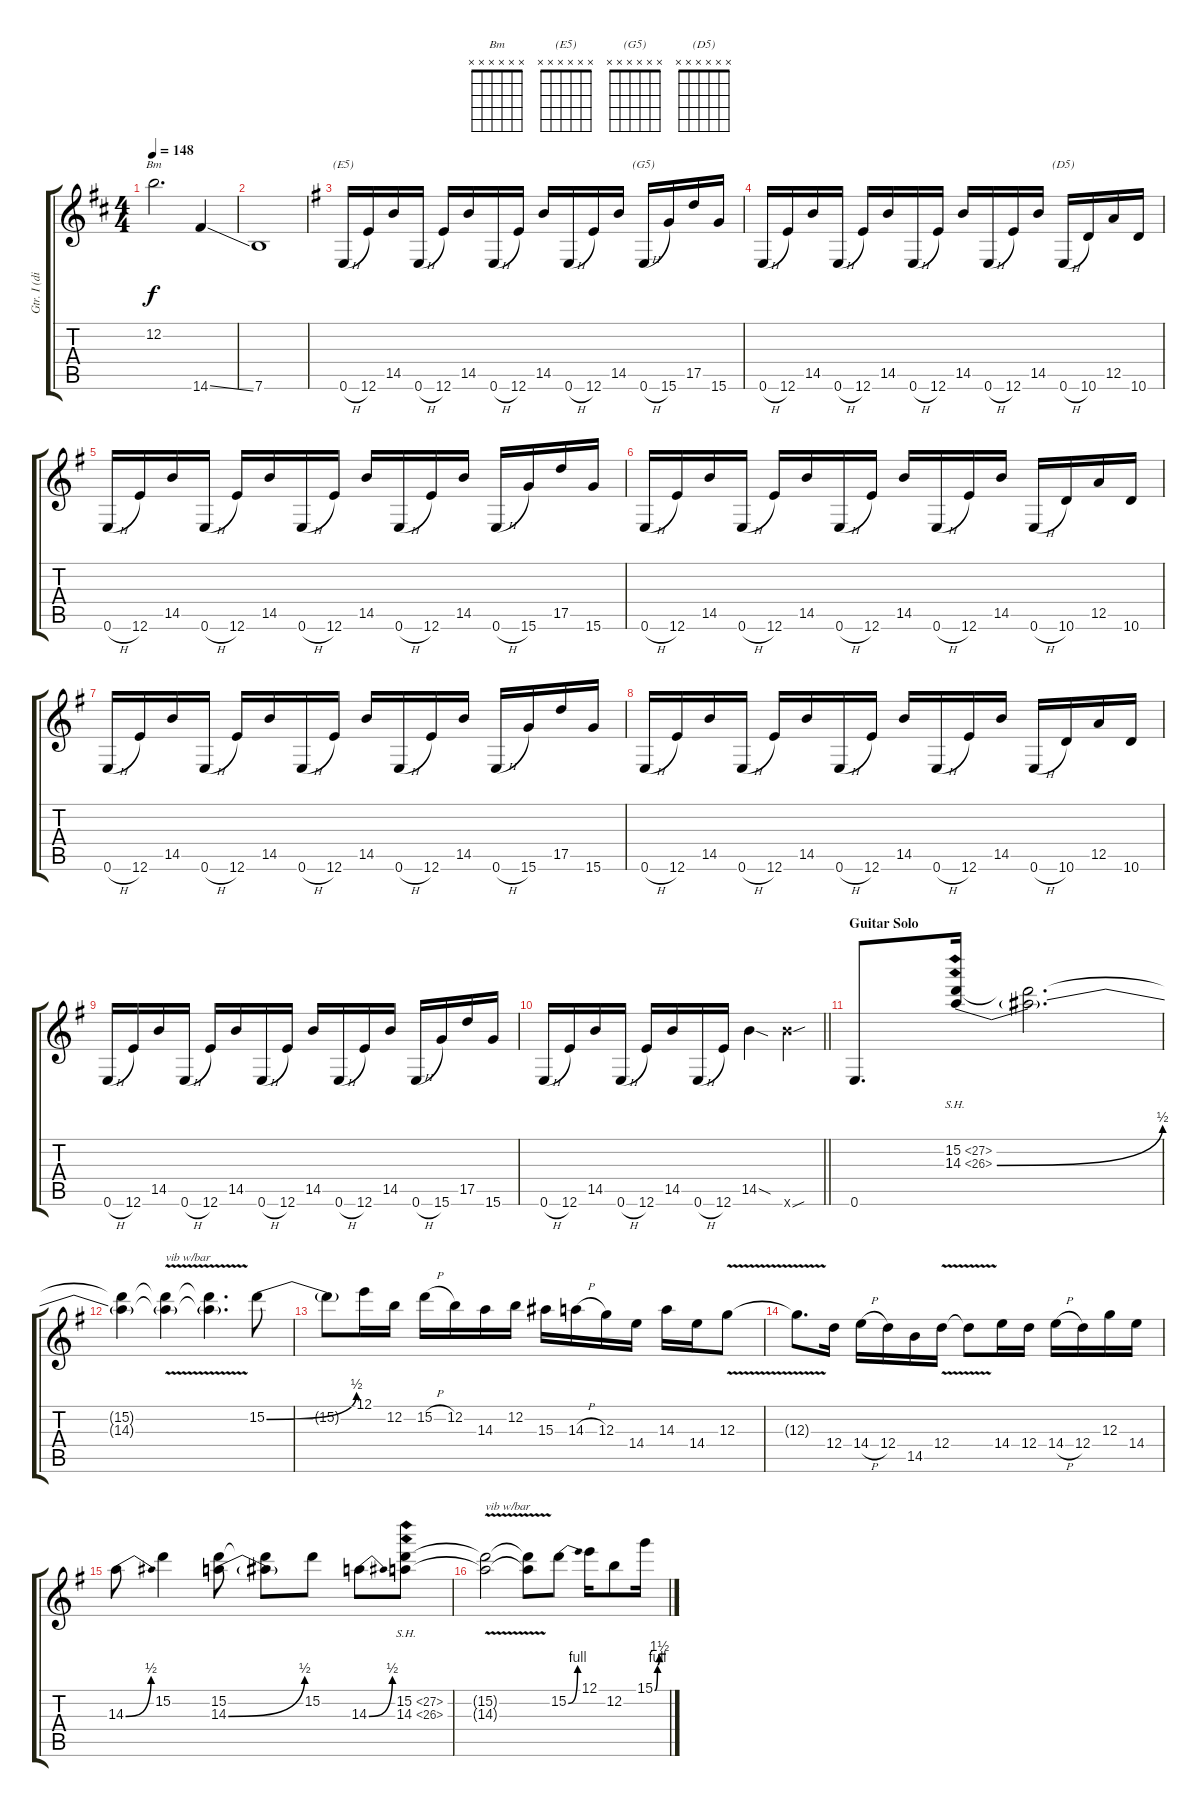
\track ("Gtr. I (dist.)" "Gtr. I (di") {instrument distortionguitar}
\staff {score tabs}
\tuning (E4 B3 G3 D3 A2 E2) {hide}
\chord ("Bm" x x x x x x)
\chord ("(E5)" x x x x x x)
\chord ("(G5)" x x x x x x)
\chord ("(D5)" x x x x x x)
\ts (4 4)
\tempo 148
\clef g2
\ks d
12.2.2{d ch "Bm" dy f} 14.6{ss}.4 |
7.6.1 |
\ks g
0.6{h}.16{ch "(E5)"} 12.6.16 14.5.16 0.6{h}.16 12.6.16 14.5.16 0.6{h}.16 12.6.16 14.5.16 0.6{h}.16 12.6.16 14.5.16 0.6{h}.16{ch "(G5)"} 15.6.16 17.5.16 15.6.16 |
0.6{h}.16 12.6.16 14.5.16 0.6{h}.16 12.6.16 14.5.16 0.6{h}.16 12.6.16 14.5.16 0.6{h}.16 12.6.16 14.5.16 0.6{h}.16{ch "(D5)"} 10.6.16 12.5.16 10.6.16 |
0.6{h}.16 12.6.16 14.5.16 0.6{h}.16 12.6.16 14.5.16 0.6{h}.16 12.6.16 14.5.16 0.6{h}.16 12.6.16 14.5.16 0.6{h}.16 15.6.16 17.5.16 15.6.16 |
0.6{h}.16 12.6.16 14.5.16 0.6{h}.16 12.6.16 14.5.16 0.6{h}.16 12.6.16 14.5.16 0.6{h}.16 12.6.16 14.5.16 0.6{h}.16 10.6.16 12.5.16 10.6.16 |
0.6{h}.16 12.6.16 14.5.16 0.6{h}.16 12.6.16 14.5.16 0.6{h}.16 12.6.16 14.5.16 0.6{h}.16 12.6.16 14.5.16 0.6{h}.16 15.6.16 17.5.16 15.6.16 |
0.6{h}.16 12.6.16 14.5.16 0.6{h}.16 12.6.16 14.5.16 0.6{h}.16 12.6.16 14.5.16 0.6{h}.16 12.6.16 14.5.16 0.6{h}.16 10.6.16 12.5.16 10.6.16 |
0.6{h}.16 12.6.16 14.5.16 0.6{h}.16 12.6.16 14.5.16 0.6{h}.16 12.6.16 14.5.16 0.6{h}.16 12.6.16 14.5.16 0.6{h}.16 15.6.16 17.5.16 15.6.16 |
\barLineRight lightlight
0.6{h}.16 12.6.16 14.5.16 0.6{h}.16 12.6.16 14.5.16 0.6{h}.16 12.6.16 14.5{sod}.4 19.6{sou x}.4 |
\section ("" "Guitar Solo")
0.6.8{d} (15.2{sh 12} 14.3{be (bend 0 0 60 2) sh 12}).16 (15.2{t} 14.3{t}).2{d} |
(15.2{t} 14.3{t}).4 (15.2{v t} 14.3{v t}).4{txt "vib w/bar"} (15.2{t} 14.3{t}).4{d} 15.2{be (bend 0 0 60 2)}.8 |
15.2{t}.8 12.1.16 12.2.16 15.2{h}.16 12.2.16 14.3.16 12.2.16 15.3.16 14.3{h}.16 12.3.16 14.4.16 14.3.16 14.4.16 12.3{v}.8 |
12.3{t}.8{d} 12.4.16 14.4{h}.16 12.4.16 14.5.16 12.4{v}.16 12.4{t}.8 14.4.16 12.4.16 14.4{h}.16 12.4.16 12.3.16 14.4.16 |
14.3{be (bend 0 0 60 2)}.8 15.2.4 (15.2 14.3{be (bend 0 0 60 2)}).8 (15.2{t} 14.3{t}).8 15.2.8 14.3{be (bend 0 0 60 2)}.8 (15.2{sh 12} 14.3{sh 12}).8 |
(15.2{v t} 14.3{v t}).2{txt "vib w/bar"} (15.2{t} 14.3{t}).8 15.2{be (bend 0 0 60 4)}.8 12.1.16 12.2.8 15.1{be (custom 0 0 15 4 25 6 60 6)}.16
